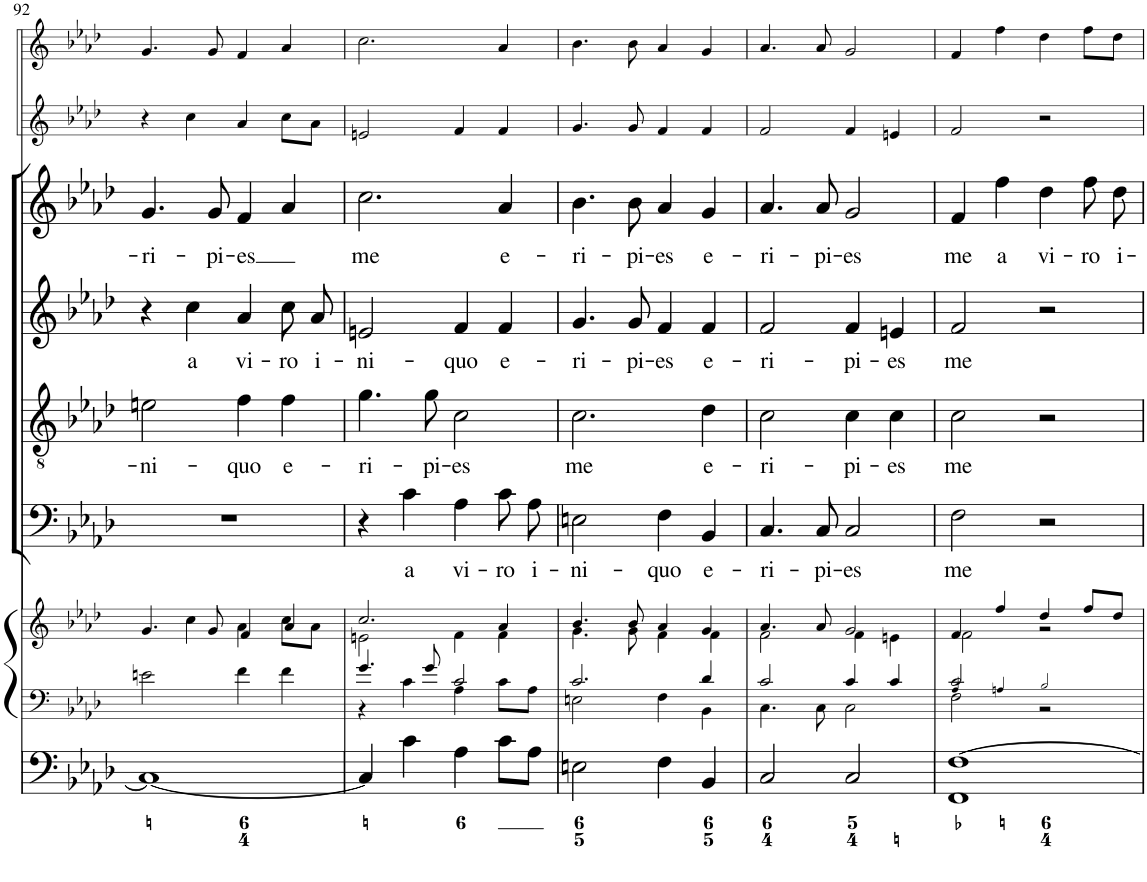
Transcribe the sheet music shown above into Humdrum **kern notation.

**kern	**kern	**kern	**kern	**text	**kern	**text	**kern	**text	**kern	**text	**kern	**kern
*part7	*part7	*part7	*part6	*part6	*part5	*part5	*part4	*part4	*part3	*part3	*part2	*part1
*staff9	*staff8	*staff7	*staff6	*staff6	*staff5	*staff5	*staff4	*staff4	*staff3	*staff3	*staff2	*staff1
*I"Organ	*	*	*I"Voice	*	*I"Tenor	*	*I"Alto	*	*I"Soprano	*	*I"Violin 2	*I"Violin 1  non obbl.
*	*	*	*	*	*	*	*	*	*	*	*I'Vln	*I'Vln
!!LO:PB:g=z
*clefF4	*clefF4	*clefG2	*clefF4	*	*clefGv2	*	*clefG2	*	*clefG2	*	*clefG2	*clefG2
*k[b-e-a-d-]	*k[b-e-a-d-]	*k[b-e-a-d-]	*k[b-e-a-d-]	*	*k[b-e-a-d-]	*	*k[b-e-a-d-]	*	*k[b-e-a-d-]	*	*k[b-e-a-d-]	*k[b-e-a-d-]
*M2/2	*M2/2	*M2/2	*M2/2	*	*M2/2	*	*M2/2	*	*M2/2	*	*M2/2	*M2/2
*met(c|)	*met(c|)	*met(c|)	*met(c|)	*	*met(c|)	*	*met(c|)	*	*met(c|)	*	*met(c|)	*met(c|)
=92	=92	=92	=92	=92	=92	=92	=92	=92	=92	=92	=92	=92
*	*	*^	*	*	*	*	*	*	*	*	*	*
!	!	!	!	!	!	!	!LO:LY:b	!	!	!	!LO:LY:b	!	!
1C_	2en\	4.g/	4ryy	1r	.	2en\	-ni-	4r	.	4.g/	-ri-	4r	4.g/
!	!	!	!	!	!	!	!	!	!LO:LY:b	!	!	!	!
.	.	.	4cc\	.	.	.	.	4cc\	a	.	.	4cc\	.
!	!	!	!	!	!	!	!	!	!	!	!LO:LY:b	!	!
.	.	8g/	.	.	.	.	.	.	.	8g/	-pi-	.	8g/
!	!	!	!	!	!	!	!LO:LY:b	!	!LO:LY:b	!	!LO:LY:b	!	!
.	4f\	4f/	4a-\	.	.	4f\	-quo	4a-/	vi-	4f/	-es	4a-/	4f/
!	!	!	!	!	!	!	!LO:LY:b	!	!LO:LY:b	!	!	!	!
.	4f\	4a-/	8cc\L	.	.	4f\	e-	8cc\L	-ro	4a-/	.	8cc\L	4a-/
!	!	!	!	!	!	!	!	!	!LO:LY:b	!	!	!	!
.	.	.	8a-\J	.	.	.	.	8a-\J	i-	.	.	8a-\J	.
=93	=93	=93	=93	=93	=93	=93	=93	=93	=93	=93	=93	=93	=93
*	*^	*	*	*	*	*	*	*	*	*	*	*	*
!	!	!	!	!	!	!	!	!LO:LY:b	!	!LO:LY:b	!	!LO:LY:b	!	!
4C/]	4.g/	4r	2.cc/	2en\	4r	.	4.g\	-ri-	2en/	-ni-	2.cc\	me	2en/	2.cc\
!	!	!	!	!	!	!LO:LY:b	!	!	!	!	!	!	!	!
4c\	.	4c\	.	.	4c\	a	.	.	.	.	.	.	.	.
!	!	!	!	!	!	!	!	!LO:LY:b	!	!	!	!	!	!
.	8g/	.	.	.	.	.	8g\	-pi-	.	.	.	.	.	.
!	!	!	!	!	!	!LO:LY:b	!	!LO:LY:b	!	!LO:LY:b	!	!	!	!
4A-\	2c/	4A-\	.	4f\	4A-\	vi-	2c\	-es	4f/	-quo	.	.	4f/	.
!	!	!	!	!	!	!LO:LY:b	!	!	!	!LO:LY:b	!	!LO:LY:b	!	!
8c\L	.	8c\L	4a-/	4f\	8c\L	-ro	.	.	4f/	e-	4a-/	e-	4f/	4a-/
!	!	!	!	!	!	!LO:LY:b	!	!	!	!	!	!	!	!
8A-\J	.	8A-\J	.	.	8A-\J	i-	.	.	.	.	.	.	.	.
=94	=94	=94	=94	=94	=94	=94	=94	=94	=94	=94	=94	=94	=94	=94
!	!	!	!	!	!	!LO:LY:b	!	!LO:LY:b	!	!LO:LY:b	!	!LO:LY:b	!	!
2En\	2.c/	2En\	4.b-/	4.g\	2En\	-ni-	2.c\	me	4.g/	-ri-	4.b-\	-ri-	4.g/	4.b-\
!	!	!	!	!	!	!	!	!	!	!LO:LY:b	!	!LO:LY:b	!	!
.	.	.	8b-/	8g\	.	.	.	.	8g/	-pi-	8b-\	-pi-	8g/	8b-\
!	!	!	!	!	!	!LO:LY:b	!	!	!	!LO:LY:b	!	!LO:LY:b	!	!
4F\	.	4F\	4a-/	4f\	4F\	-quo	.	.	4f/	-es	4a-/	-es	4f/	4a-/
!	!	!	!	!	!	!LO:LY:b	!	!LO:LY:b	!	!LO:LY:b	!	!LO:LY:b	!	!
4BB-/	4d-/	4BB-\	4g/	4f\	4BB-/	e-	4d-\	e-	4f/	e-	4g/	e-	4f/	4g/
=95	=95	=95	=95	=95	=95	=95	=95	=95	=95	=95	=95	=95	=95	=95
!	!	!	!	!	!	!LO:LY:b	!	!LO:LY:b	!	!LO:LY:b	!	!LO:LY:b	!	!
2C/	2c/	4.C\	4.a-/	2f\	4.C/	-ri-	2c\	-ri-	2f/	-ri-	4.a-/	-ri-	2f/	4.a-/
!	!	!	!	!	!	!LO:LY:b	!	!	!	!	!	!LO:LY:b	!	!
.	.	8C\	8a-/	.	8C/	-pi-	.	.	.	.	8a-/	-pi-	.	8a-/
!	!	!	!	!	!	!LO:LY:b	!	!LO:LY:b	!	!LO:LY:b	!	!LO:LY:b	!	!
2C/	4c/	2C\	2g/	4f\	2C/	-es	4c\	-pi-	4f/	-pi-	2g/	-es	4f/	2g/
!	!	!	!	!	!	!	!	!LO:LY:b	!	!LO:LY:b	!	!	!	!
.	4c/	.	.	4en\	.	.	4c\	-es	4en/	-es	.	.	4en/	.
=96	=96	=96	=96	=96	=96	=96	=96	=96	=96	=96	=96	=96	=96	=96
*^	*	*^	*	*	*	*	*	*	*	*	*	*	*	*
!	!	!	!	!	!	!	!	!LO:LY:b	!	!LO:LY:b	!	!LO:LY:b	!	!LO:LY:b	!	!
1FF	[1F	2c/	2F\	4A-!/	4f/	2f\	2F\	me	2c\	me	2f/	me	4f/	me	2f/	4f/
!	!	!	!	!	!	!	!	!	!	!	!	!	!	!LO:LY:b	!	!
.	.	.	.	4An!/	4ff/	.	.	.	.	.	.	.	4ff\	a	.	4ff\
!	!	!	!	!	!	!	!	!	!	!	!	!	!	!LO:LY:b	!	!
.	.	2B-!/	2r	2ryy	4dd-/	2r	2r	.	2r	.	2r	.	4dd-\	vi-	2r	4dd-\
!	!	!	!	!	!	!	!	!	!	!	!	!	!	!LO:LY:b	!	!
.	.	.	.	.	8ff/L	.	.	.	.	.	.	.	8ff\L	-ro	.	8ff\L
!	!	!	!	!	!	!	!	!	!	!	!	!	!	!LO:LY:b	!	!
.	.	.	.	.	8dd-/J	.	.	.	.	.	.	.	8dd-\J	i-	.	8dd-\J
*v	*v	*	*	*	*	*	*	*	*	*	*	*	*	*	*	*
*	*v	*v	*v	*	*	*	*	*	*	*	*	*	*	*	*
*	*	*v	*v	*	*	*	*	*	*	*	*	*	*
=	=	=	=	=	=	=	=	=	=	=	=	=
*-	*-	*-	*-	*-	*-	*-	*-	*-	*-	*-	*-	*-
